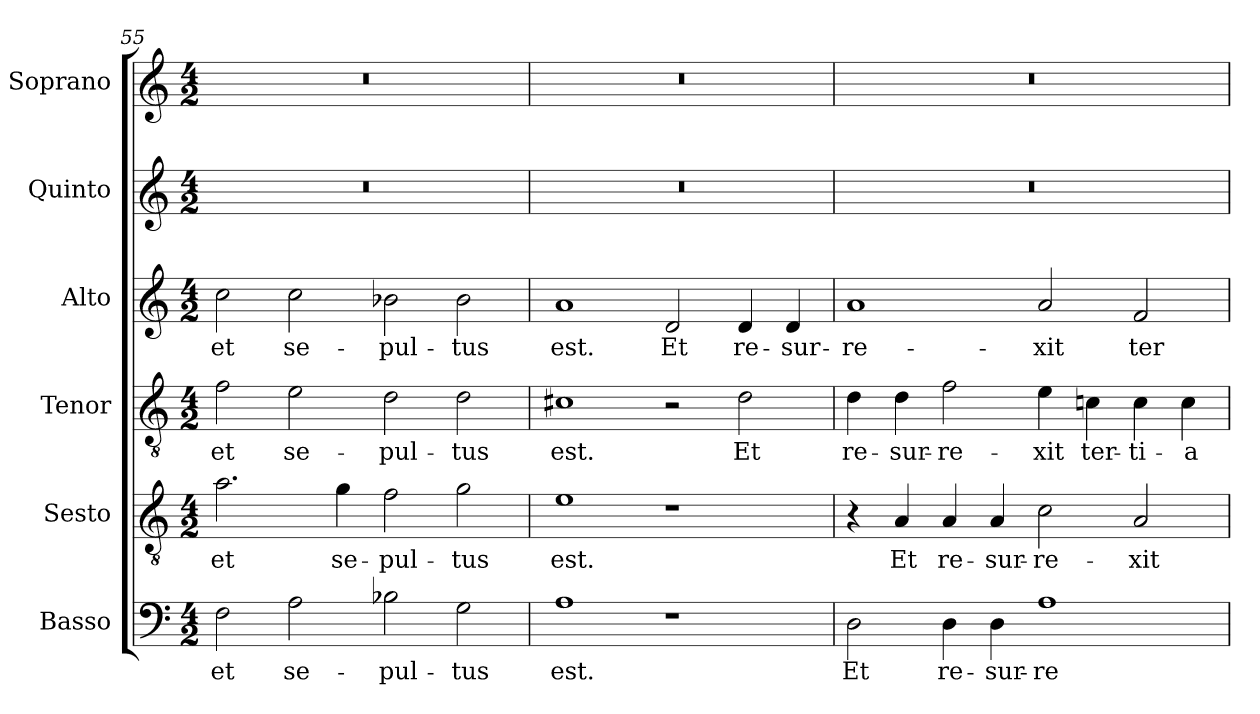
**kern	**text	**kern	**text	**kern	**text	**kern	**text	**kern	**kern
*part6	*part6	*part5	*part5	*part4	*part4	*part3	*part3	*part2	*part1
*staff6	*staff6	*staff5	*staff5	*staff4	*staff4	*staff3	*staff3	*staff2	*staff1
*I"Basso	*	*I"Sesto	*	*I"Tenor	*	*I"Alto	*	*I"Quinto	*I"Soprano
*	*	*I'T.	*	*I'T.	*	*I'A.	*	*	*I'Sop.
!!LO:LB:g=z
*clefF4	*	*clefGv2	*	*clefGv2	*	*clefG2	*	*clefG2	*clefG2
*	*	*ITrd7c12	*	*ITrd7c12	*	*	*	*	*
*k[]	*	*k[]	*	*k[]	*	*k[]	*	*k[]	*k[]
*C:	*	*C:	*	*C:	*	*C:	*	*C:	*C:
*M4/2	*	*M4/2	*	*M4/2	*	*M4/2	*	*M4/2	*M4/2
=55	=55	=55	=55	=55	=55	=55	=55	=55	=55
!	!LO:LY:b:color=#000000	!	!	!	!	!	!	!	!
!	!	!	!LO:LY:b:color=#000000	!	!	!	!	!	!
!	!	!	!	!	!LO:LY:b:color=#000000	!	!	!	!
!	!	!	!	!	!	!	!LO:LY:b:color=#000000	!LO:N:vis=1	!LO:N:vis=1
2Fi\	et	2.Ai\	et	2Fi\	et	2cci\	et	0r	0r
!	!LO:LY:b:color=#000000	!	!	!	!	!	!	!	!
!	!	!	!	!	!LO:LY:b:color=#000000	!	!	!	!
!	!	!	!	!	!	!	!LO:LY:b:color=#000000	!	!
2Ai\	se-	.	.	2Ei\	se-	2cci\	se-	.	.
!	!	!	!LO:LY:b:color=#000000	!	!	!	!	!	!
.	.	4Gi\	se-	.	.	.	.	.	.
!	!LO:LY:b:color=#000000	!	!	!	!	!	!	!	!
!	!	!	!LO:LY:b:color=#000000	!	!	!	!	!	!
!	!	!	!	!	!LO:LY:b:color=#000000	!	!	!	!
!	!	!	!	!	!	!	!LO:LY:b:color=#000000	!	!
2B-Xi\	-pul-	2Fi\	-pul-	2Di\	-pul-	2b-Xi\	-pul-	.	.
!	!LO:LY:b:color=#000000	!	!	!	!	!	!	!	!
!	!	!	!LO:LY:b:color=#000000	!	!	!	!	!	!
!	!	!	!	!	!LO:LY:b:color=#000000	!	!	!	!
!	!	!	!	!	!	!	!LO:LY:b:color=#000000	!	!
2Gi\	-tus	2Gi\	-tus	2Di\	-tus	2b-i\	-tus	.	.
=56	=56	=56	=56	=56	=56	=56	=56	=56	=56
!	!LO:LY:b:color=#000000	!	!	!	!	!	!	!	!
!	!	!	!LO:LY:b:color=#000000	!	!	!	!	!	!
!	!	!	!	!	!LO:LY:b:color=#000000	!	!	!	!
!	!	!	!	!	!	!	!LO:LY:b:color=#000000	!LO:N:vis=1	!LO:N:vis=1
1Ai	est.	1Ei	est.	1C#Xi	est.	1ai	est.	0r	0r
!	!	!	!	!	!	!	!LO:LY:b:color=#000000	!	!
1r	.	1r	.	2r	.	2di/	Et	.	.
!	!	!	!	!	!LO:LY:b:color=#000000	!	!	!	!
!	!	!	!	!	!	!	!LO:LY:b:color=#000000	!	!
.	.	.	.	2Di\	Et	4di/	re-	.	.
!	!	!	!	!	!	!	!LO:LY:b:color=#000000	!	!
.	.	.	.	.	.	4di/	-sur-	.	.
=57	=57	=57	=57	=57	=57	=57	=57	=57	=57
!	!LO:LY:b:color=#000000	!	!	!	!	!	!	!	!
!	!	!	!	!	!LO:LY:b:color=#000000	!	!	!	!
!	!	!	!	!	!	!	!LO:LY:b:color=#000000	!LO:N:vis=1	!LO:N:vis=1
2Di\	Et	4r	.	4Di\	re-	1ai	-re-	0r	0r
!	!	!	!LO:LY:b:color=#000000	!	!	!	!	!	!
!	!	!	!	!	!LO:LY:b:color=#000000	!	!	!	!
.	.	4AAi/	Et	4Di\	-sur-	.	.	.	.
!	!LO:LY:b:color=#000000	!	!	!	!	!	!	!	!
!	!	!	!LO:LY:b:color=#000000	!	!	!	!	!	!
!	!	!	!	!	!LO:LY:b:color=#000000	!	!	!	!
4Di\	re-	4AAi/	re-	2Fi\	-re-	.	.	.	.
!	!LO:LY:b:color=#000000	!	!	!	!	!	!	!	!
!	!	!	!LO:LY:b:color=#000000	!	!	!	!	!	!
4Di\	-sur-	4AAi/	-sur-	.	.	.	.	.	.
!	!LO:LY:b:color=#000000	!	!	!	!	!	!	!	!
!	!	!	!LO:LY:b:color=#000000	!	!	!	!	!	!
!	!	!	!	!	!LO:LY:b:color=#000000	!	!	!	!
!	!	!	!	!	!	!	!LO:LY:b:color=#000000	!	!
1Ai	-re-	2Ci\	-re-	4Ei\	-xit	2ai/	-xit	.	.
!	!	!	!	!	!LO:LY:b:color=#000000	!	!	!	!
.	.	.	.	4Cni\	ter-	.	.	.	.
!	!	!	!LO:LY:b:color=#000000	!	!	!	!	!	!
!	!	!	!	!	!LO:LY:b:color=#000000	!	!	!	!
!	!	!	!	!	!	!	!LO:LY:b:color=#000000	!	!
.	.	2AAi/	-xit	4Ci\	-ti-	2fi/	ter-	.	.
!	!	!	!	!	!LO:LY:b:color=#000000	!	!	!	!
.	.	.	.	4Ci\	-a	.	.	.	.
=	=	=	=	=	=	=	=	=	=
*-	*-	*-	*-	*-	*-	*-	*-	*-	*-
